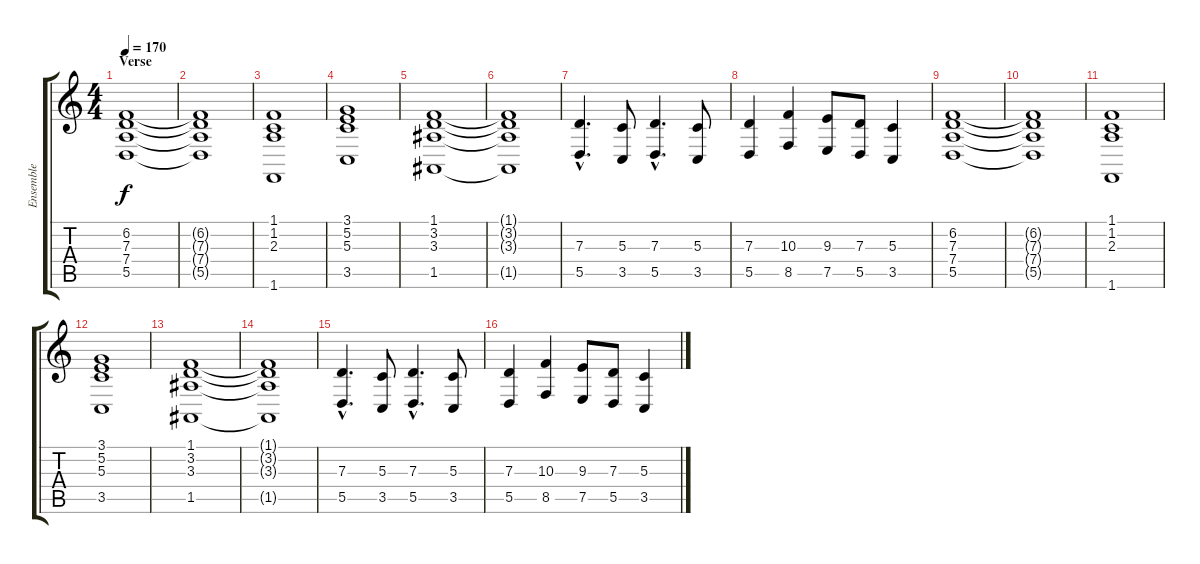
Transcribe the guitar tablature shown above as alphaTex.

\track ("Ensemble" "Ensemble") {instrument stringensemble1}
\staff {score tabs}
\tuning (E4 B3 G3 D3 A2 E2) {hide}
\ts (4 4)
\section ("" "Verse")
\tempo 170
\clef g2
\ks c
(6.2 7.3 7.4 5.5).1{dy f} |
(6.2{t} 7.3{t} 7.4{t} 5.5{t}).1 |
(1.1 1.2 2.3 1.6).1 |
(3.1 5.2 5.3 3.5).1 |
(1.1 3.2 3.3 1.5).1 |
(1.1{t} 3.2{t} 3.3{t} 1.5{t}).1 |
(7.3{hac} 5.5{hac}).4{d} (5.3 3.5).8 (7.3{hac} 5.5{hac}).4{d} (5.3 3.5).8 |
(7.3 5.5).4 (10.3 8.5).4 (9.3 7.5).8 (7.3 5.5).8 (5.3 3.5).4 |
(6.2 7.3 7.4 5.5).1 |
(6.2{t} 7.3{t} 7.4{t} 5.5{t}).1 |
(1.1 1.2 2.3 1.6).1 |
(3.1 5.2 5.3 3.5).1 |
(1.1 3.2 3.3 1.5).1 |
(1.1{t} 3.2{t} 3.3{t} 1.5{t}).1 |
(7.3{hac} 5.5{hac}).4{d} (5.3 3.5).8 (7.3{hac} 5.5{hac}).4{d} (5.3 3.5).8 |
(7.3 5.5).4 (10.3 8.5).4 (9.3 7.5).8 (7.3 5.5).8 (5.3 3.5).4
